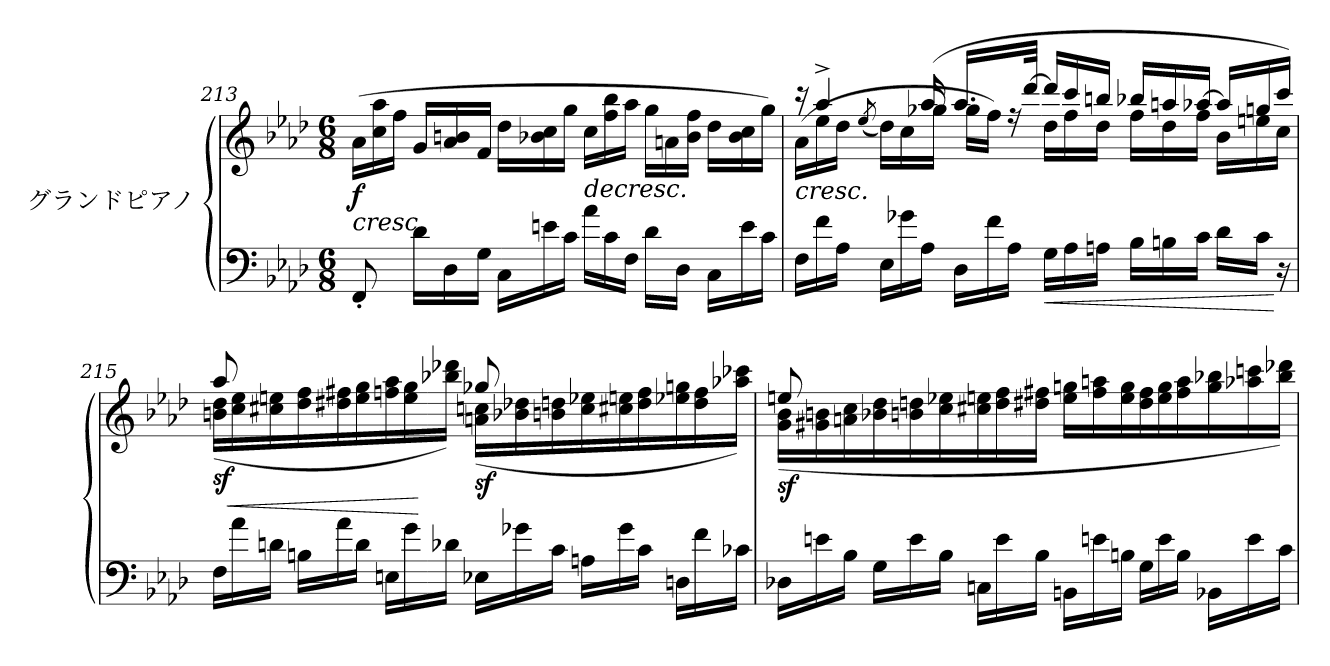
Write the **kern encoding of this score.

**kern	**kern	**dynam
*part1	*part1	*part1
*staff2	*staff1	*staff1/2
*I"グランドピアノ	*	*
!!LO:LB:g=z
*clefF4	*clefG2	*
*k[b-e-a-d-]	*k[b-e-a-d-]	*
*M6/8	*M6/8	*
*	*Xtuplet	*
=213	=213	=213
!	!	!LO:HP:b
!	!	!LO:DY:n=1:b
8FF'/	(>24a-\LL	< f
.	24cc\ 24aa-\	.
.	24ff\JJ	.
*Xtuplet	*	*
24d-\LL	24g/LL	.
24D-\	24a-/ 24bn/	.
24G\JJ	24f/JJ	.
24C\LL	24dd-\LL	.
24en\	24b-X\ 24cc\	.
24c\JJ	24gg\JJ	.
!	!	!LO:HP:b
24a-\LL	24cc\LL	>
24c\	24ff\ 24bb-\	.
24F\JJ	24aa-\JJ	.
16d-\LL	24gg\LL	.
.	24an\	.
16D-\JJ	.	.
.	24b-\ 24ff\JJ	.
24C\LL	24dd-\LL	.
24e\	24b-\ 24cc\	.
24c\JJ	24gg\JJ)	.
.	.	[
=214	=214	=214
!	!	!LO:HP:b
*	*^	*
24F\LL	24r	(<24a-\LL	<
24f\	6aa-^/	24ee-\	.
24A-\JJ	.	24dd-\JJ	.
.	.	(<8qee-/	.
24E-\LL	.	24dd-\LL)	.
24g-X\	.	24cc\	.
24A-\JJ	(>24aa-/	24gg-X\JJ	.
24D-\LL	16.aa-/LL	24gg-\LL	.
24f\	.	24ff\JJ)	]
24A-\JJ	.	24rff	.
.	[32ddd-/JJk	.	.
!	!	!	!LO:HP:b=2
!	!	!	!LO:HP:n=1:b
24G\LL	24ddd-/LL]	24dd-\LL	< >
24A-\	24ccc/	24ff\	.
24An\JJ	24bbn/JJ	24dd-\JJ	.
24B-\LL	24bb-X/LL	24ff\LL	.
24Bn\	24aan/	24dd-\	.
24c\JJ	[24aa-X/JJ	24ff\JJ	.
24d-\LL	24aa-/LL]	24b-\LL	.
24c\JJ	24ggn/	24een\	.
24r	24ccc/JJ)	24cc\JJ	[
*	*v	*v	*
.	.	]
!!LO:PB:g=z
=215	=215	=215
*	*MM81	*
*	*^	*
!	!	!	!LO:DY:b
24F\LL	8aa-/	(>24bn\ 24dd-\LL	sf
!	!	!	!LO:HP:b
24a-\	.	24cc\ 24ee-\	<
24dn\JJ	.	24cc#X\ 24een\	.
24Bn\LL	8rffyy	24dd-\ 24ff\	.
24a-\	.	24dd#X\ 24ff#X\	.
24d\JJ	.	24ee\ 24gg\	.
24En\LL	8rffyy	24ffn\ 24aa-\	.
24g\	.	24ee\ 24gg\	.
24d-X\JJ	.	24bb-X\ 24ddd-X\JJ)	[
!	!	!	!LO:DY:b
24E-X\LL	8gg-X/	(>24an\ 24ccn\LL	sf
24g-X\	.	24b-X\ 24dd-X\	.
24c\JJ	.	24bn\ 24ddn\	.
24An\LL	8rddyy	24cc\ 24ee-X\	.
24g-\	.	24cc#X\ 24een\	.
24c\JJ	.	24dd\ 24ff\	.
24Dn\LL	8rffyy	24ee-X\ 24ggn\	.
24f\	.	24dd\ 24ff\	.
24c-X\JJ	.	24aa-X\ 24ccc-X\JJ)	.
=216	=216	=216	=216
!	!	!	!LO:DY:b
24D-X\LL	8een/	(>24g\ 24b-\LL	sf
24en\	.	24g#X\ 24bn\	.
24B-\JJ	.	24an\ 24cc\	.
24G\LL	8rddyy	24b-X\ 24dd-\	.
24e\	.	24bn\ 24ddn\	.
24B-\JJ	.	24cc\ 24ee-X\	.
24Cn\LL	8rddyy	24cc#X\ 24een\	.
24e\	.	24dd\ 24ff\	.
24B-\JJ	.	24dd#X\ 24ff#X\JJ	.
24BBn\LL	4.rffyy	24ee\ 24ggn\LL	.
24en\	.	24ff#\ 24aan\	.
24Bn\JJ	.	24ee\ 24gg\	.
24G\LL	.	24dd#\ 24ff#\	.
24e\	.	24ee\ 24gg\	.
24B\JJ	.	24ff#\ 24aa\	.
24BB-X\LL	.	24gg\ 24bb-X\	.
24e\	.	24aa-X\ 24cccn\	.
24c\JJ	.	24bb-\ 24ddd-X\JJ)	.
*	*v	*v	*
.	.	[
=	=	=
*-	*-	*-
